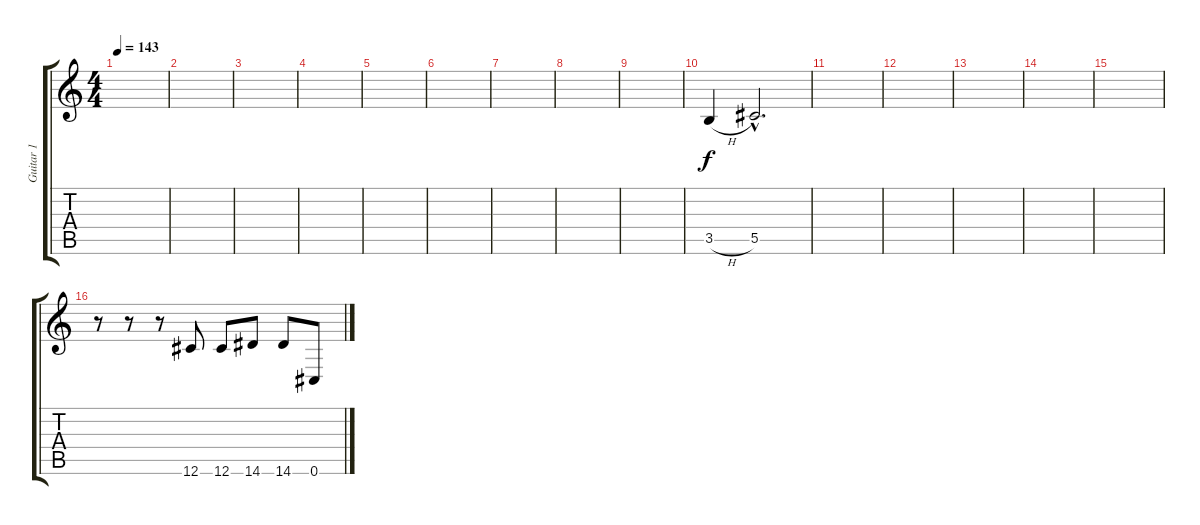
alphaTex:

\track ("Guitar 1 " "Guitar 1 ") {instrument overdrivenguitar}
\staff {score tabs}
\tuning (Eb4 Bb3 Gb3 Db3 Ab2 Db2) {hide}
\ts (4 4)
\tempo 143
\clef g2
\ks c
|
|
|
|
|
|
|
|
|
3.5{h}.4{volume 10 instrument electricguitarjazz} 5.5{hac}.2{d} |
|
|
|
|
|
r.8{volume 14 instrument overdrivenguitar} r.8 r.8 12.6.8 12.6.8 14.6.8 14.6.8 0.6.8
